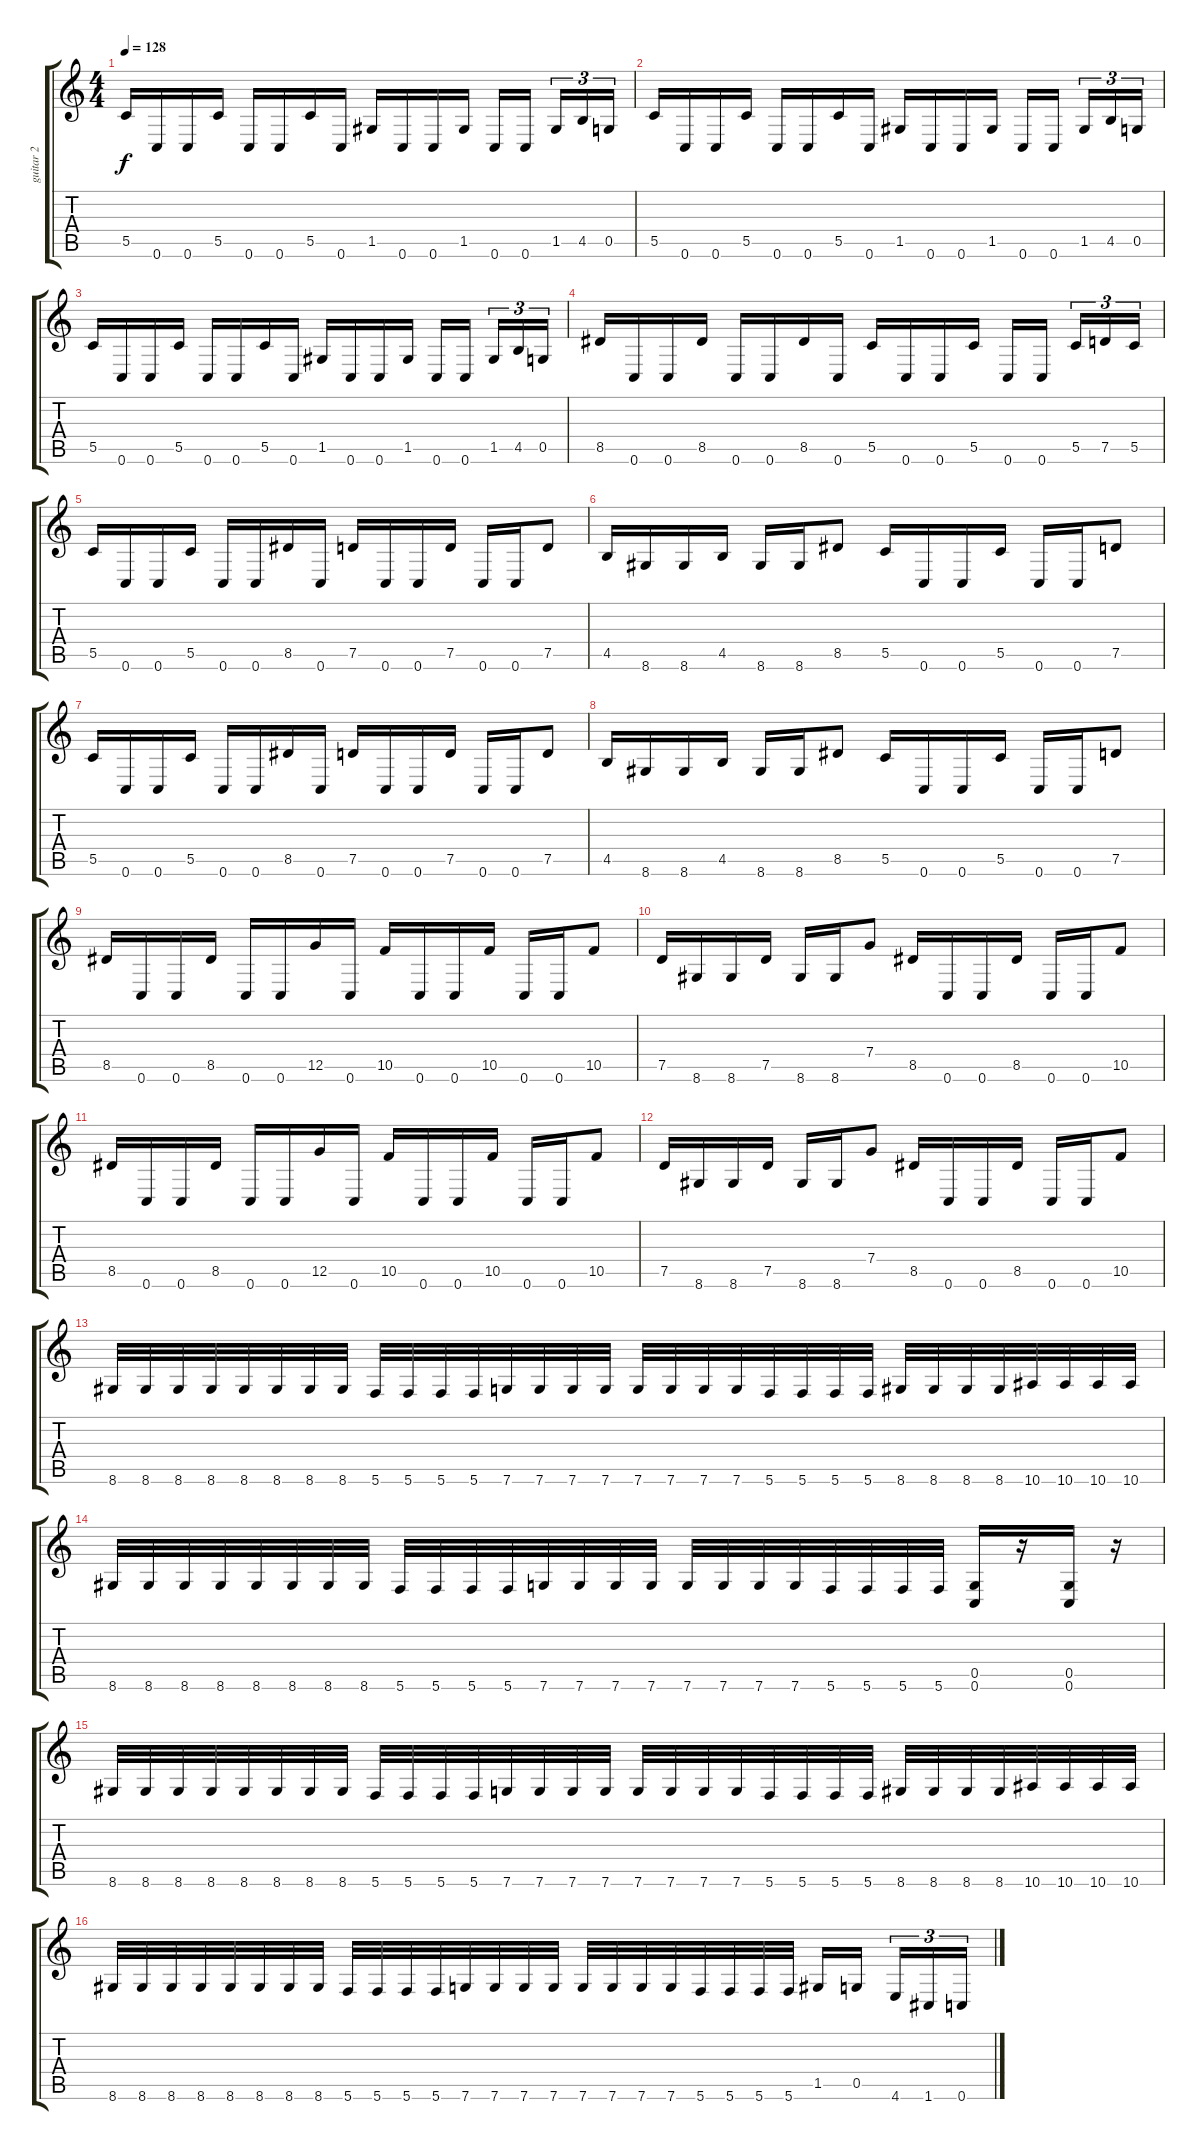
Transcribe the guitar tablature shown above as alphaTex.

\track ("guitar 2" "guitar 2") {instrument overdrivenguitar}
\staff {score tabs}
\tuning (D4 A3 F3 C3 G2 C2) {hide}
\ts (4 4)
\tempo 128
\clef g2
\ks c
5.5.16{dy f instrument overdrivenguitar} 0.6.16 0.6.16 5.5.16 0.6.16 0.6.16 5.5.16 0.6.16 1.5.16 0.6.16 0.6.16 1.5.16 0.6.16 0.6.16 1.5.16{tu (3 2)} 4.5.16{tu (3 2)} 0.5.16{tu (3 2)} |
5.5.16 0.6.16 0.6.16 5.5.16 0.6.16 0.6.16 5.5.16 0.6.16 1.5.16 0.6.16 0.6.16 1.5.16 0.6.16 0.6.16 1.5.16{tu (3 2)} 4.5.16{tu (3 2)} 0.5.16{tu (3 2)} |
5.5.16 0.6.16 0.6.16 5.5.16 0.6.16 0.6.16 5.5.16 0.6.16 1.5.16 0.6.16 0.6.16 1.5.16 0.6.16 0.6.16 1.5.16{tu (3 2)} 4.5.16{tu (3 2)} 0.5.16{tu (3 2)} |
8.5.16 0.6.16 0.6.16 8.5.16 0.6.16 0.6.16 8.5.16 0.6.16 5.5.16 0.6.16 0.6.16 5.5.16 0.6.16 0.6.16 5.5.16{tu (3 2)} 7.5.16{tu (3 2)} 5.5.16{tu (3 2)} |
5.5.16 0.6.16 0.6.16 5.5.16 0.6.16 0.6.16 8.5.16 0.6.16 7.5.16 0.6.16 0.6.16 7.5.16 0.6.16 0.6.16 7.5.8 |
4.5.16 8.6.16 8.6.16 4.5.16 8.6.16 8.6.16 8.5.8 5.5.16 0.6.16 0.6.16 5.5.16 0.6.16 0.6.16 7.5.8 |
5.5.16 0.6.16 0.6.16 5.5.16 0.6.16 0.6.16 8.5.16 0.6.16 7.5.16 0.6.16 0.6.16 7.5.16 0.6.16 0.6.16 7.5.8 |
4.5.16 8.6.16 8.6.16 4.5.16 8.6.16 8.6.16 8.5.8 5.5.16 0.6.16 0.6.16 5.5.16 0.6.16 0.6.16 7.5.8 |
8.5.16 0.6.16 0.6.16 8.5.16 0.6.16 0.6.16 12.5.16 0.6.16 10.5.16 0.6.16 0.6.16 10.5.16 0.6.16 0.6.16 10.5.8 |
7.5.16 8.6.16 8.6.16 7.5.16 8.6.16 8.6.16 7.4.8 8.5.16 0.6.16 0.6.16 8.5.16 0.6.16 0.6.16 10.5.8 |
8.5.16 0.6.16 0.6.16 8.5.16 0.6.16 0.6.16 12.5.16 0.6.16 10.5.16 0.6.16 0.6.16 10.5.16 0.6.16 0.6.16 10.5.8 |
7.5.16 8.6.16 8.6.16 7.5.16 8.6.16 8.6.16 7.4.8 8.5.16 0.6.16 0.6.16 8.5.16 0.6.16 0.6.16 10.5.8 |
8.6.32 8.6.32 8.6.32 8.6.32 8.6.32 8.6.32 8.6.32 8.6.32 5.6.32 5.6.32 5.6.32 5.6.32 7.6.32 7.6.32 7.6.32 7.6.32 7.6.32 7.6.32 7.6.32 7.6.32 5.6.32 5.6.32 5.6.32 5.6.32 8.6.32 8.6.32 8.6.32 8.6.32 10.6.32 10.6.32 10.6.32 10.6.32 |
8.6.32 8.6.32 8.6.32 8.6.32 8.6.32 8.6.32 8.6.32 8.6.32 5.6.32 5.6.32 5.6.32 5.6.32 7.6.32 7.6.32 7.6.32 7.6.32 7.6.32 7.6.32 7.6.32 7.6.32 5.6.32 5.6.32 5.6.32 5.6.32 (0.5 0.6).16 r.16 (0.5 0.6).16 r.16 |
8.6.32 8.6.32 8.6.32 8.6.32 8.6.32 8.6.32 8.6.32 8.6.32 5.6.32 5.6.32 5.6.32 5.6.32 7.6.32 7.6.32 7.6.32 7.6.32 7.6.32 7.6.32 7.6.32 7.6.32 5.6.32 5.6.32 5.6.32 5.6.32 8.6.32 8.6.32 8.6.32 8.6.32 10.6.32 10.6.32 10.6.32 10.6.32 |
8.6.32 8.6.32 8.6.32 8.6.32 8.6.32 8.6.32 8.6.32 8.6.32 5.6.32 5.6.32 5.6.32 5.6.32 7.6.32 7.6.32 7.6.32 7.6.32 7.6.32 7.6.32 7.6.32 7.6.32 5.6.32 5.6.32 5.6.32 5.6.32 1.5.16 0.5.16 4.6.16{tu (3 2)} 1.6.16{tu (3 2)} 0.6.16{tu (3 2)}
